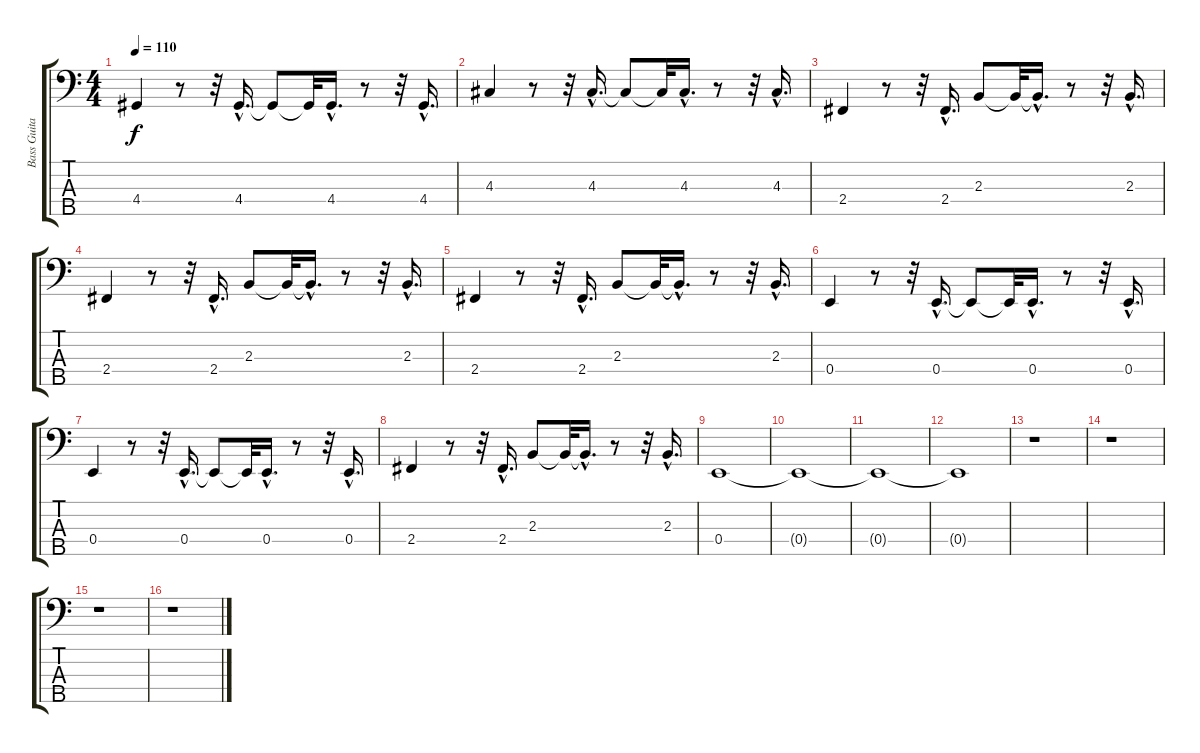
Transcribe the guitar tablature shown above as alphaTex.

\track ("Bass Guitar" "Bass Guita") {instrument electricbassfinger}
\staff {score tabs}
\tuning (G2 D2 A1 E1 B0) {hide}
\ts (4 4)
\tempo 110
\clef f4
\ks c
4.4.4{dy f} r.8 r.32 4.4{hac}.16{d} 4.4{t}.8 4.4{t}.32 4.4{hac}.16{d} r.8 r.32 4.4{hac}.16{d} |
4.3.4 r.8 r.32 4.3{hac}.16{d} 4.3{t}.8 4.3{t}.32 4.3{hac}.16{d} r.8 r.32 4.3{hac}.16{d} |
2.4.4 r.8 r.32 2.4{hac}.16{d} 2.3.8 2.3{t}.32 2.3{hac t}.16{d} r.8 r.32 2.3{hac}.16{d} |
2.4.4 r.8 r.32 2.4{hac}.16{d} 2.3.8 2.3{t}.32 2.3{hac t}.16{d} r.8 r.32 2.3{hac}.16{d} |
2.4.4 r.8 r.32 2.4{hac}.16{d} 2.3.8 2.3{t}.32 2.3{hac t}.16{d} r.8 r.32 2.3{hac}.16{d} |
0.4.4 r.8 r.32 0.4{hac}.16{d} 0.4{t}.8 0.4{t}.32 0.4{hac}.16{d} r.8 r.32 0.4{hac}.16{d} |
0.4.4 r.8 r.32 0.4{hac}.16{d} 0.4{t}.8 0.4{t}.32 0.4{hac}.16{d} r.8 r.32 0.4{hac}.16{d} |
2.4.4 r.8 r.32 2.4{hac}.16{d} 2.3.8 2.3{t}.32 2.3{hac t}.16{d} r.8 r.32 2.3{hac}.16{d} |
0.4.1 |
0.4{t}.1 |
0.4{t}.1 |
0.4{t}.1 |
r.1 |
r.1 |
r.1 |
r.1
